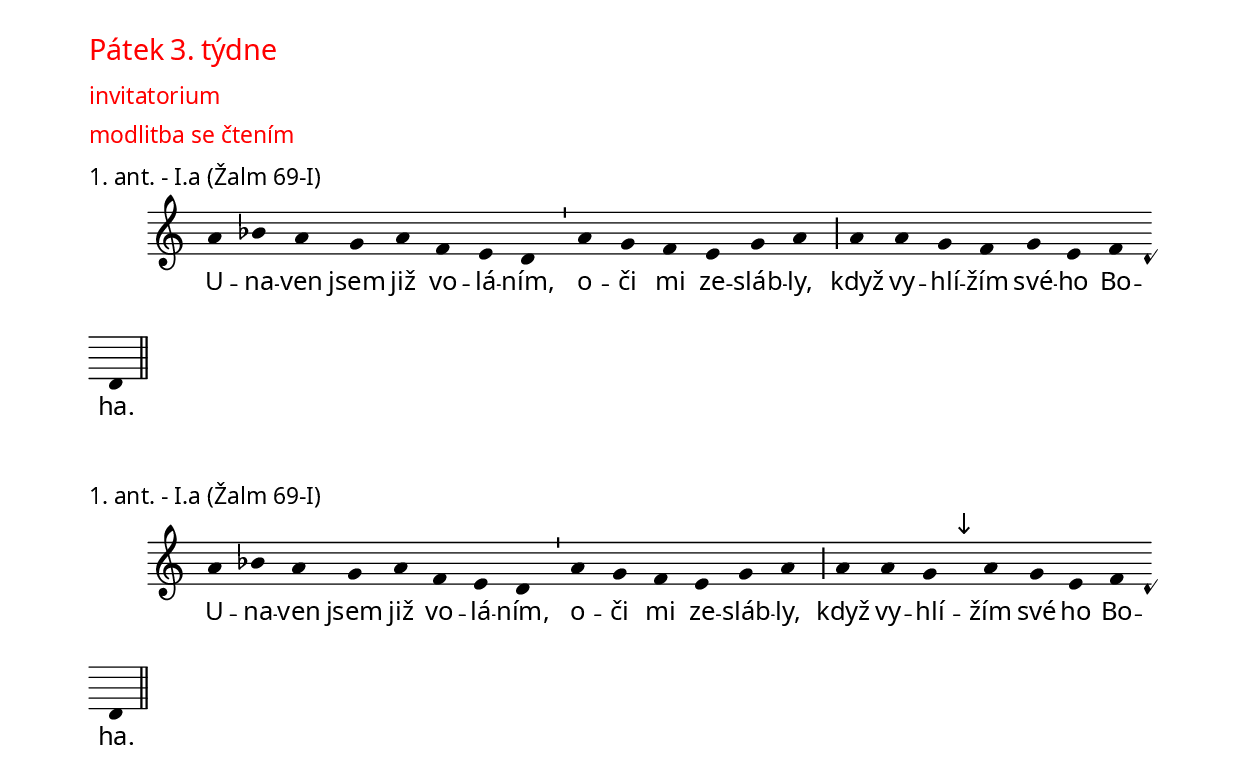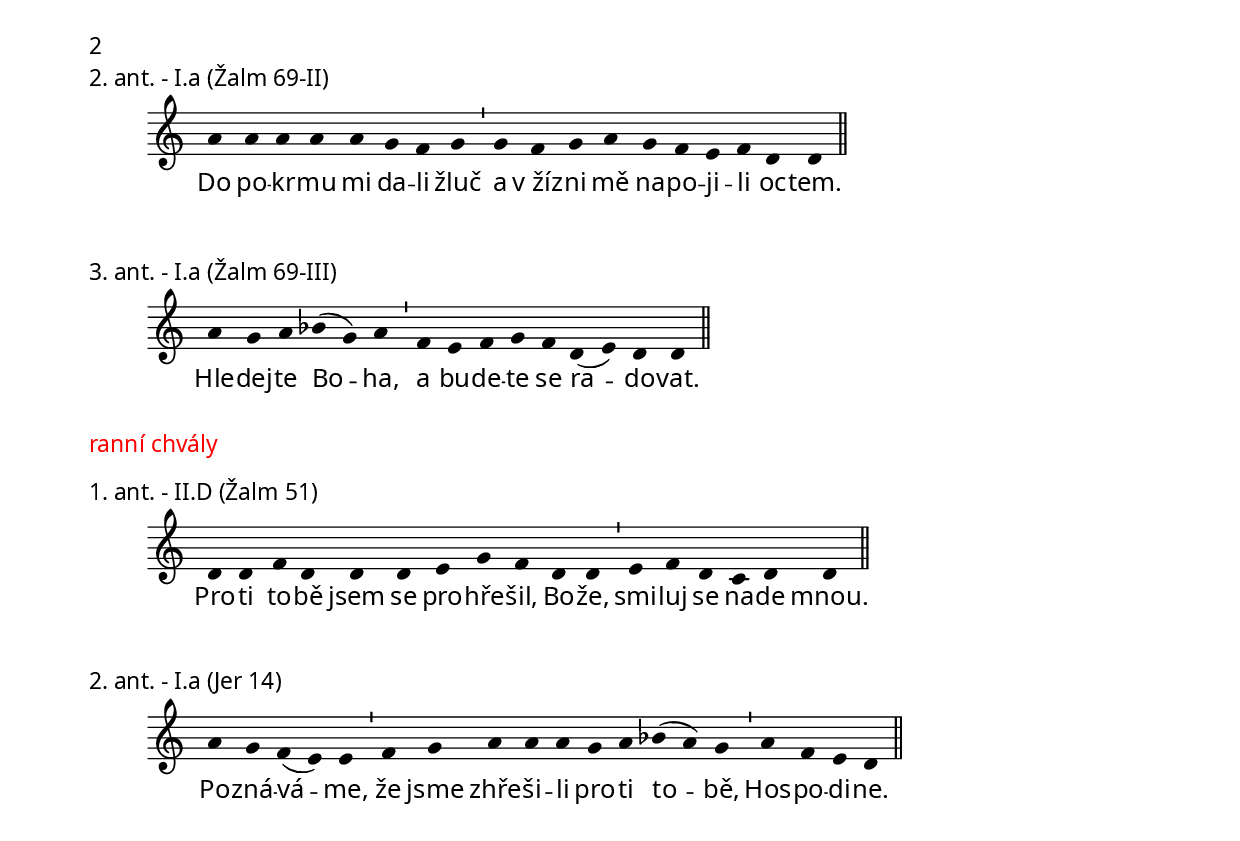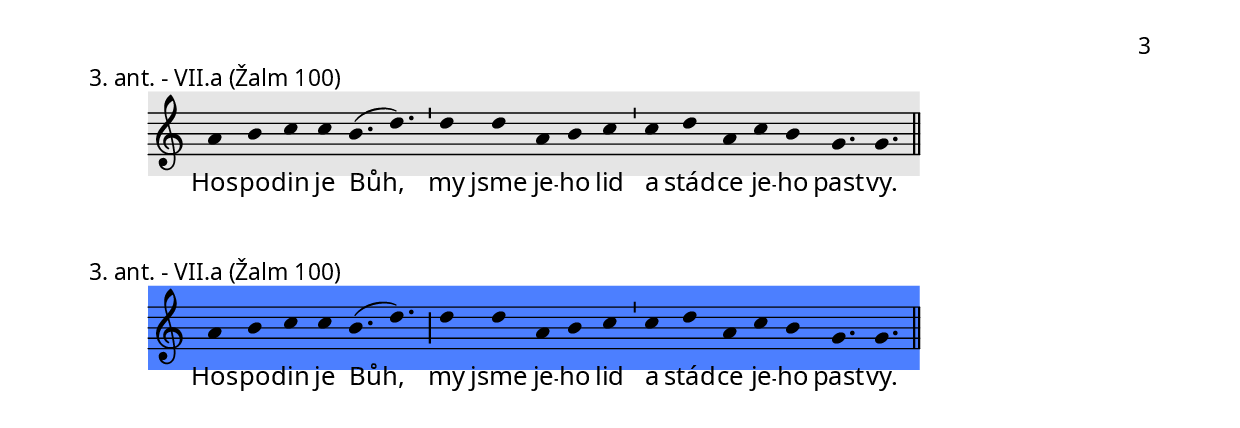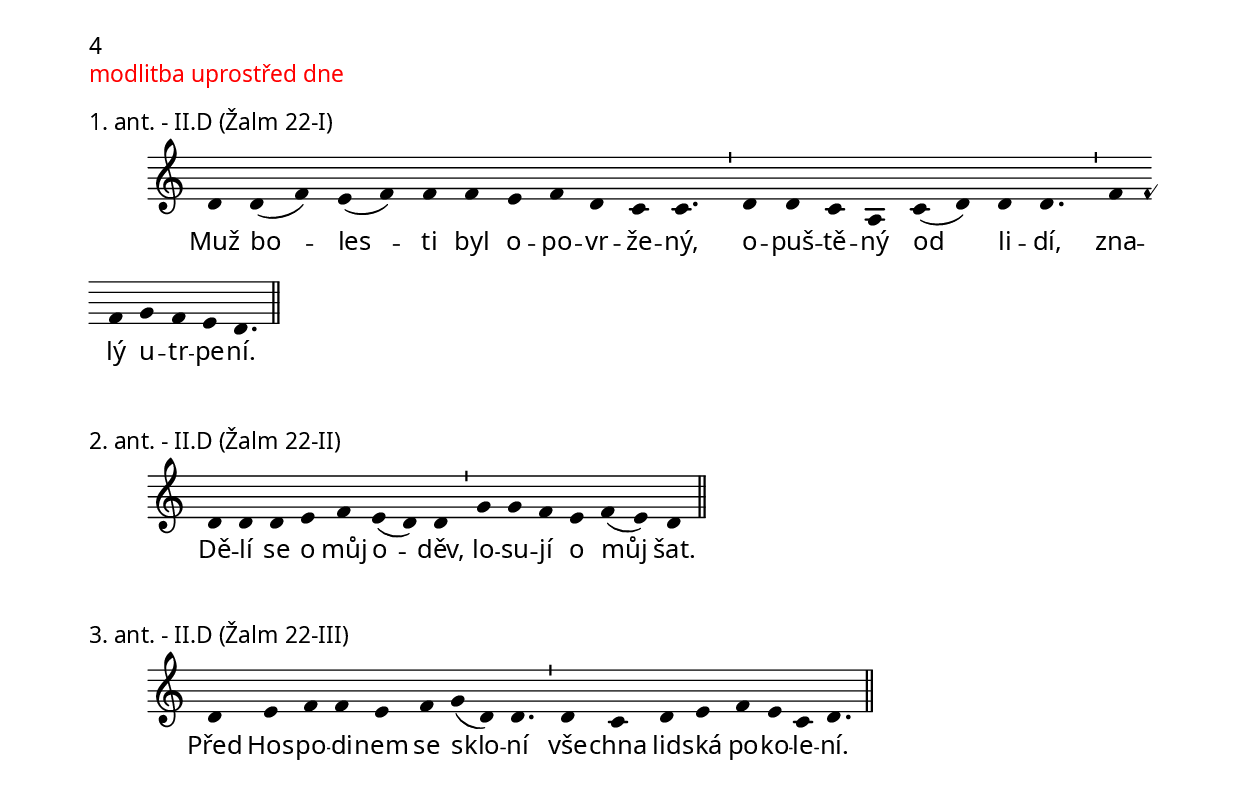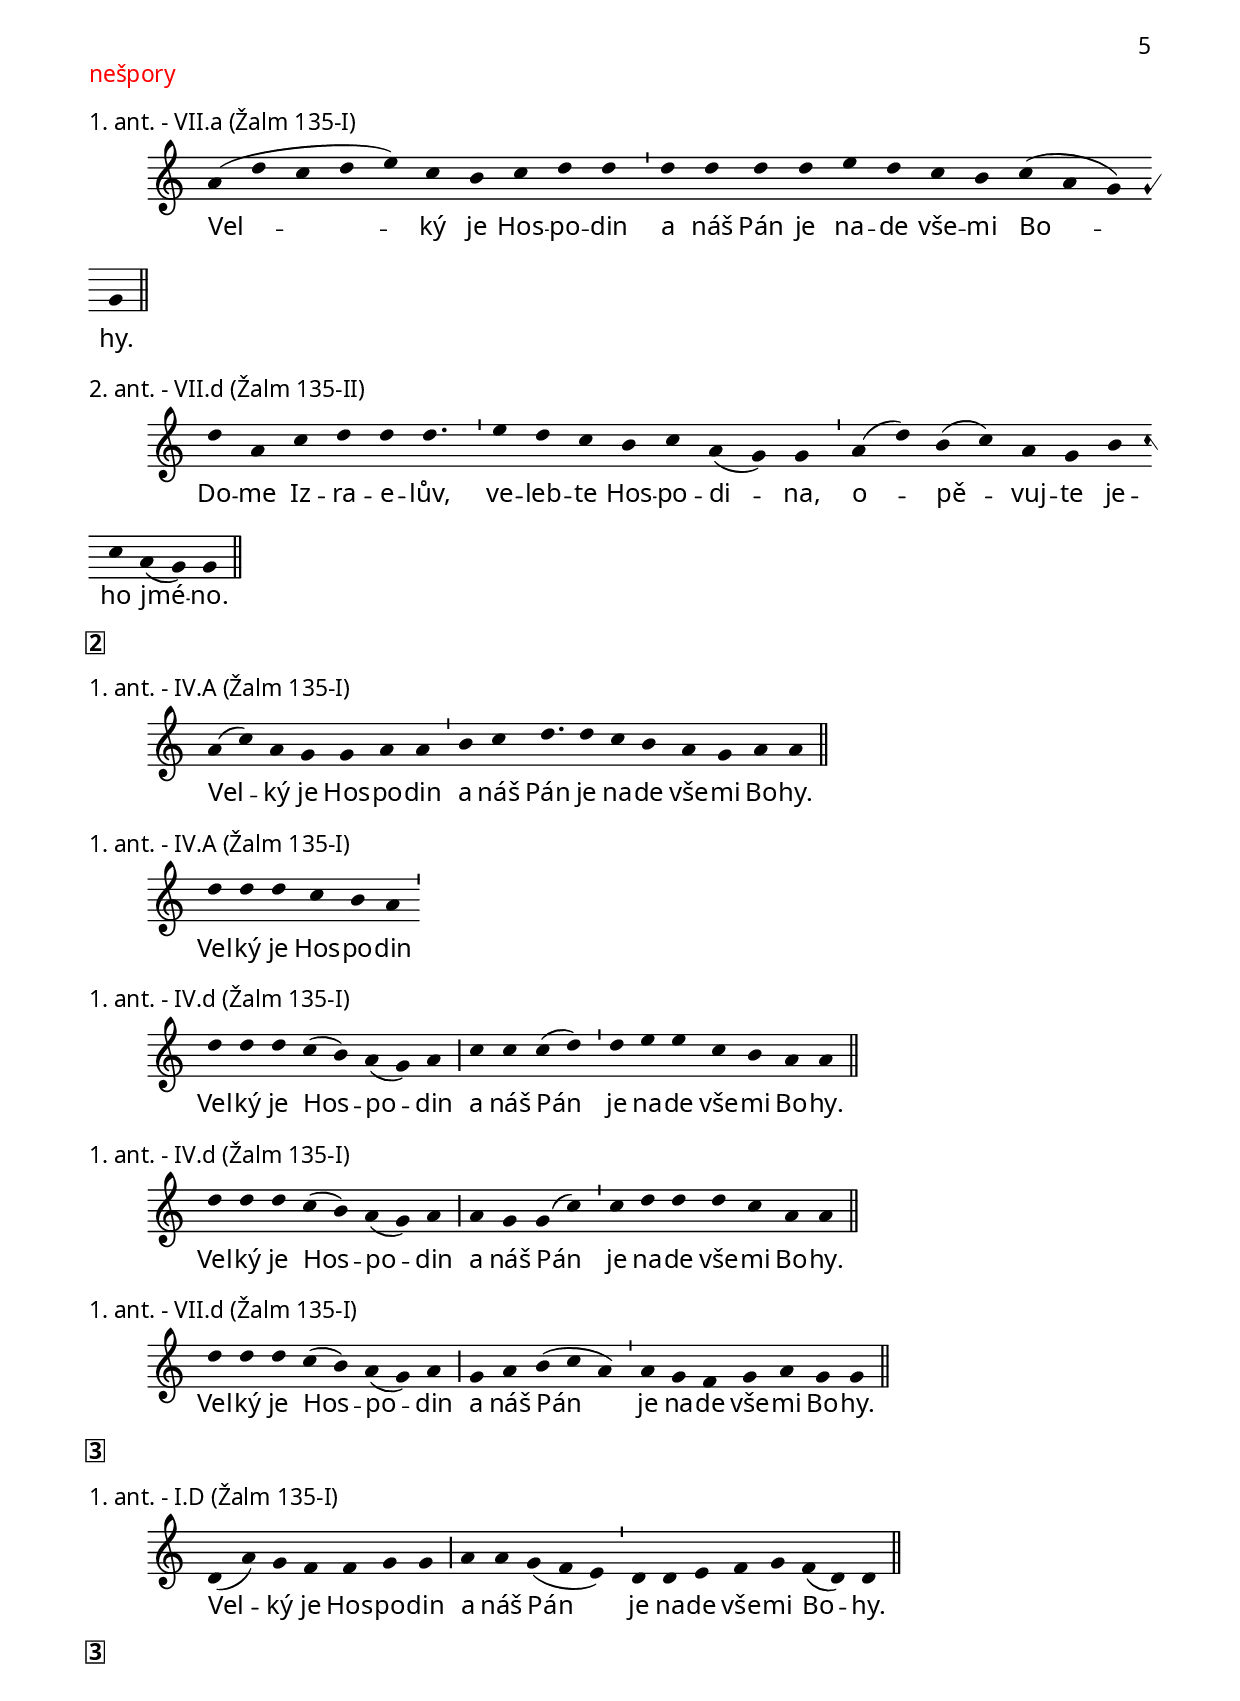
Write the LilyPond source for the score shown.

\include "../spolecne.ly"

\markup {\nadpisDen {Pátek 3. týdne}}

\markup {\nadpisHodinka {"invitatorium"}}

%\score { \tIpatekInvitatorium }

\markup {\nadpisHodinka {"modlitba se čtením"}}

\score {
  \relative c'' {
    \choralniRezim
    a4 bes a g a f e d \barMin
    a' g f e g a \barMaior
    a a g f g e f d \barFinalis
  }
  \addlyrics {
    U -- na -- ven jsem již vo -- lá -- ním,
    o -- či mi ze -- sláb -- ly,
    když vy -- hlí -- žím své -- ho Bo -- ha.
  }
  \header {
    quid = "1. ant."
    modus = "I"
    differentia = "a" 
    psalmus = "Žalm 69-I"
    id = ""
    piece = \markup {\sestavTitulek}
  }
}

\score {
  \relative c'' {
    \choralniRezim
    a4 bes a g a f e d \barMin
    a' g f e g a \barMaior
    a a g \mark\sipka a g e f d \barFinalis
  }
  \addlyrics {
    U -- na -- ven jsem již vo -- lá -- ním,
    o -- či mi ze -- sláb -- ly,
    když vy -- hlí -- žím své -- ho Bo -- ha.
  }
  \header {
    quid = "1. ant."
    modus = "I"
    differentia = "a" 
    psalmus = "Žalm 69-I"
    id = ""
    piece = \markup {\sestavTitulek}
  }
}

\pageBreak

\score {
  \relative c'' {
    \choralniRezim
    a4 a a a a g f g \barMin
    g f g a g f e f d d \barFinalis
  }
  \addlyrics {
    Do po -- kr -- mu mi da -- li žluč
    a v_žíz -- ni mě na -- po -- ji -- li oc -- tem.
  }
  \header {
    quid = "2. ant."
    modus = "I"
    differentia = "a" 
    psalmus = "Žalm 69-II"
    id = ""
    piece = \markup {\sestavTitulek}
  }
}

\score {
  \relative c'' {
    \choralniRezim
    a4 g a bes( g) a \barMin
    f e f g f d( e) d d \barFinalis
  }
  \addlyrics {
    Hle -- dej -- te Bo -- ha,
    a bu -- de -- te se ra -- do -- vat.
  }
  \header {
    quid = "3. ant."
    modus = "I"
    differentia = "a" 
    psalmus = "Žalm 69-III"
    id = ""
    piece = \markup {\sestavTitulek}
  }
}

\markup {\nadpisHodinka {"ranní chvály"}}

\score {
  \relative c' {
    \choralniRezim
    d4 d f d d d e g f d d \barMin e f d c d d \barFinalis
  }
  \addlyrics {
    Pro -- ti to -- bě jsem se pro -- hře -- šil, Bo -- že,
    smi -- luj se na -- de mnou.
  }
  \header {
    quid = "1. ant."
    modus = "II"
    differentia = "D" 
    psalmus = "Žalm 51"
    id = "rch-ant1"
    piece = \markup {\sestavTitulek}
  }
}

\score {
  \relative c'' {
    \choralniRezim
    a4 g f( e) e \barMin f g a a a g a bes( a) g \barMin a f e d \barFinalis
  }
  \addlyrics {
    Po -- zná -- vá -- me, že jsme zhře -- ši -- li pro -- ti to -- bě,
    Hos -- po -- di -- ne.
  }
  \header {
    quid = "2. ant."
    modus = "I"
    differentia = "a" 
    psalmus = "Jer 14"
    id = "rch-ant2"
    piece = \markup {\sestavTitulek}
  }
}

\pageBreak

\score {
  \relative c'' {
    \zvyraznovacSedy
    \choralniRezim
    a4 b c c b4.( d) \barMin d4 d a b c \barMin c d a c b g4. g \barFinalis
  }
  \addlyrics {
    Hos -- po -- din je Bůh, my jsme je -- ho lid a stád -- ce je -- ho past -- vy.
  }
  \header {
    quid = "3. ant."
    modus = "VII"
    differentia = "a" 
    psalmus = "Žalm 100"
    id = "rch-ant3"
    piece = \markup {\sestavTitulek}
  }
}

\score {
  \relative c'' {
    \zvyraznovacModry
    \choralniRezim
    a4 b c c b4.( d) \barMaior 
    d4 d a b c \barMin c d a c b g4. g \barFinalis
  }
  \addlyrics {
    Hos -- po -- din je Bůh, 
    my jsme je -- ho lid a stád -- ce je -- ho past -- vy.
  }
  \header {
    quid = "3. ant."
    modus = "VII"
    differentia = "a" 
    psalmus = "Žalm 100"
    id = "rch-ant3"
    piece = \markup {\sestavTitulek}
  }
}

\pageBreak

%\score { \tIpatekAntBenedictus }

\markup {\nadpisHodinka {"modlitba uprostřed dne"}}

\score {
  \relative c' {
    \choralniRezim
    d4 d( f) e( f) f f e f d c c4. \barMin
    d4 d c a c( d) d d4. \barMin f4 f g f e d4. \barFinalis
  }
  \addlyrics {
    Muž bo -- les -- ti byl o -- po -- vr -- že -- ný,
    o -- puš -- tě -- ný od li -- dí, zna -- lý u -- tr -- pe -- ní.
  }
  \header {
    quid = "1. ant."
    modus = "II"
    differentia = "D" 
    psalmus = "Žalm 22-I"
    id = "up-ant1"
    piece = \markup {\sestavTitulek}
  }
}

\score {
  \relative c' {
    \choralniRezim
    d4 d d e f e( d) d \barMin g g f e f( e) d \barFinalis
  }
  \addlyrics {
    Dě -- lí se o můj o -- děv, lo -- su -- jí o můj šat.
  }
  \header {
    quid = "2. ant."
    modus = "II"
    differentia = "D" 
    psalmus = "Žalm 22-II"
    id = "up-ant2"
    piece = \markup {\sestavTitulek}
  }
}

\score {
  \relative c' {
    \choralniRezim
    d4 e f f e f g( d) d4. \barMin d4 c d e f e c d4. \barFinalis
  }
  \addlyrics {
    Před Hos -- po -- di -- nem se sklo -- ní 
    vše -- chna lid -- ská po -- ko -- le -- ní.
  }
  \header {
    quid = "3. ant."
    modus = "II"
    differentia = "D" 
    psalmus = "Žalm 22-III"
    id = "up-ant3"
    piece = \markup {\sestavTitulek}
  }
}

\pageBreak

\markup {\nadpisHodinka {"nešpory"}}

\score {
  \relative c'' {
    \choralniRezim
    a4( d c d e) c b c d d \barMin
    d d d d e d c b c( a g) g \barFinalis
  }
  \addlyrics {
    Vel -- ký je Hos -- po -- din
    a náš Pán je na -- de vše -- mi Bo -- hy.
  }
  \header {
    quid = "1. ant."
    modus = "VII"
    differentia = "a" 
    psalmus = "Žalm 135-I"
    id = "ne-ant1"
    piece = \markup {\sestavTitulek}
  }
}

\score {
  \relative c'' {
    \choralniRezim
    d4 a c d d d4. \barMin e4 d c b c a( g) g \barMin
    a( d) b( c) a g b c a( g) g \barFinalis
  }
  \addlyrics {
    Do -- me Iz -- ra -- e -- lův, ve -- leb -- te Hos -- po -- di -- na,
    o -- pě -- vuj -- te je -- ho jmé -- no.
  }
  \header {
    quid = "2. ant."
    modus = "VII"
    differentia = "d" 
    psalmus = "Žalm 135-II"
    id = "ne-ant2"
    piece = \markup {\sestavTitulek}
  }
}

\markup\nadpisSkupiny 2

\score {
  \relative c'' {
    \choralniRezim
    a4( c) a g g a a \barMin
    b c d4. d4 c b a g a a \barFinalis
  }
  \addlyrics {
    Vel -- ký je Hos -- po -- din
    a náš Pán je na -- de vše -- mi Bo -- hy.
  }
  \header {
    quid = "1. ant."
    modus = "IV"
    differentia = "A" 
    psalmus = "Žalm 135-I"
    id = "ne-ant1"
    piece = \markup {\sestavTitulek}
  }
}

\score {
  \relative c'' {
    \choralniRezim
    d4 d d c b a \barMin
  }
  \addlyrics {
    Vel -- ký je Hos -- po -- din
    a náš Pán je na -- de vše -- mi Bo -- hy.
  }
  \header {
    quid = "1. ant."
    modus = "IV"
    differentia = "A" 
    psalmus = "Žalm 135-I"
    id = "ne-ant1"
    piece = \markup {\sestavTitulek}
  }
}

\score {
  \relative c'' {
    \choralniRezim
    d4 d d c( b) a( g) a \barMaior
    c c c( d) \barMin d e e c b a a \barFinalis
  }
  \addlyrics {
    Vel -- ký je Hos -- po -- din
    a náš Pán je na -- de vše -- mi Bo -- hy.
  }
  \header {
    quid = "1. ant."
    modus = "IV"
    differentia = "d" 
    psalmus = "Žalm 135-I"
    id = "ne-ant1"
    piece = \markup {\sestavTitulek}
  }
}

\score {
  \relative c'' {
    \choralniRezim
    d4 d d c( b) a( g) a \barMaior
    a g g( c) \barMin c d d d c a a \barFinalis
  }
  \addlyrics {
    Vel -- ký je Hos -- po -- din
    a náš Pán je na -- de vše -- mi Bo -- hy.
  }
  \header {
    quid = "1. ant."
    modus = "IV"
    differentia = "d" 
    psalmus = "Žalm 135-I"
    id = "ne-ant1"
    piece = \markup {\sestavTitulek}
  }
}

\score {
  \relative c'' {
    \choralniRezim
    d4 d d c( b) a( g) a \barMaior
    g a b( c a) \barMin a g f g a g g \barFinalis
  }
  \addlyrics {
    Vel -- ký je Hos -- po -- din
    a náš Pán je na -- de vše -- mi Bo -- hy.
  }
  \header {
    quid = "1. ant."
    modus = "VII"
    differentia = "d" 
    psalmus = "Žalm 135-I"
    id = "ne-ant1"
    piece = \markup {\sestavTitulek}
  }
}

\markup\nadpisSkupiny 3

\score {
  \relative c' {
    \choralniRezim
    d4( a') g f f g g \barMaior
    a a g( f e) \barMin d d e f g f( d) d \barFinalis
  }
  \addlyrics {
    Vel -- ký je Hos -- po -- din
    a náš Pán je na -- de vše -- mi Bo -- hy.
  }
  \header {
    quid = "1. ant."
    modus = "I"
    differentia = "D" 
    psalmus = "Žalm 135-I"
    id = "ne-ant1"
    piece = \markup {\sestavTitulek}
  }
}

\markup\nadpisSkupiny 3

\score {
  \relative c'' {
    \choralniRezim
    a4 b c d c d \barMaior
  }
  \addlyrics {
    Vel -- ký je Hos -- po -- din
    a náš Pán je na -- de vše -- mi Bo -- hy.
  }
  \header {
    quid = "1. ant."
    modus = "I"
    differentia = "D" 
    psalmus = "Žalm 135-I"
    id = "ne-ant1"
    piece = \markup {\sestavTitulek}
  }
}

%\score { \tIpatekNespAntIII }

%\score { \tIpatekAntMagnificat }